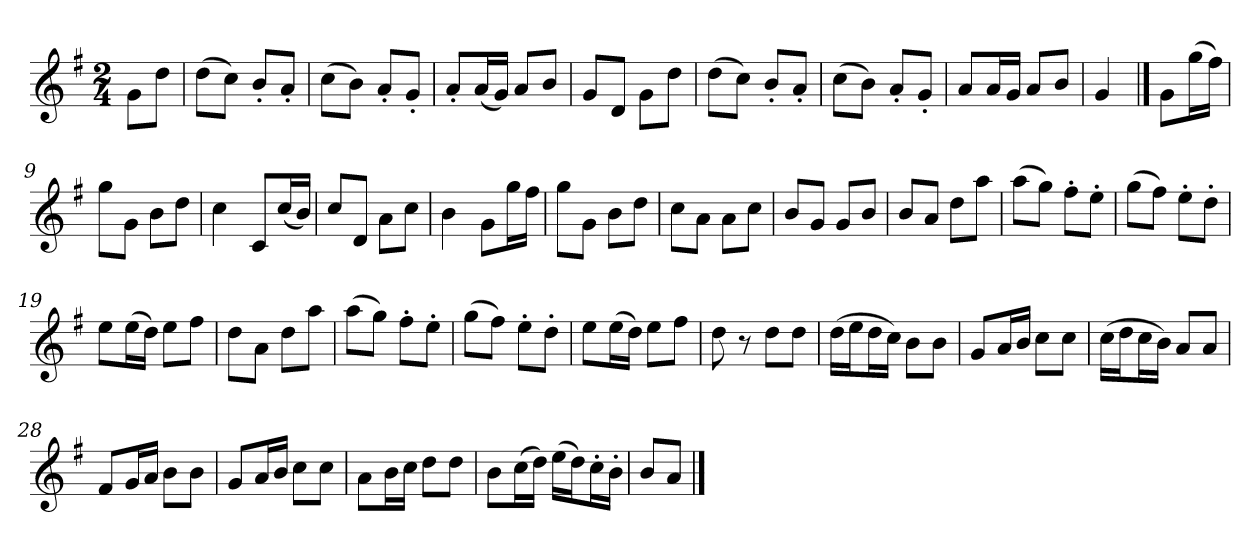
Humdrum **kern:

**kern
*part1
*staff1
*clefG2
*k[f#]
*G:
*M2/4
*MM120
=
8g\L
8dd\J
=1
(8dd\L
8cc\J)
8b'/L
8a'/J
=2
(8cc\L
8b\J)
8a'/L
8g'/J
=3
8a'/L
(16a/L
16g/JJ)
8a/L
8b/J
=4
8g/L
8d/J
8g\L
8dd\J
=5
(8dd\L
8cc\J)
8b'/L
8a'/J
=6
(8cc\L
8b\J)
8a'/L
8g'/J
=7
8a/L
16a/L
16g/JJ
8a/L
8b/J
=8
4g
==
8g\L
(16gg\L
16ff#\JJ)
=9
8gg\L
8g\J
8b\L
8dd\J
=10
4cc
8c/L
(16cc/L
16b/JJ)
=11
8cc/L
8d/J
8a\L
8cc\J
=12
4b
8g\L
16gg\L
16ff#\JJ
=13
8gg\L
8g\J
8b\L
8dd\J
=14
8cc\L
8a\J
8a\L
8cc\J
=15
8b/L
8g/J
8g/L
8b/J
=16
8b/L
8a/J
8dd\L
8aa\J
=17
(8aa\L
8gg\J)
8ff#'\L
8ee'\J
=18
(8gg\L
8ff#\J)
8ee'\L
8dd'\J
=19
8ee\L
(16ee\L
16dd\JJ)
8ee\L
8ff#\J
=20
8dd\L
8a\J
8dd\L
8aa\J
=21
(8aa\L
8gg\J)
8ff#'\L
8ee'\J
=22
(8gg\L
8ff#\J)
8ee'\L
8dd'\J
=23
8ee\L
(16ee\L
16dd\JJ)
8ee\L
8ff#\J
=24
8dd
8r
8dd\L
8dd\J
=25
(16dd\LL
16ee\J
16dd\L
16cc\JJ)
8b\L
8b\J
=26
8g/L
16a/L
16b/JJ
8cc\L
8cc\J
=27
(16cc\LL
16dd\J
16cc\L
16b\JJ)
8a/L
8a/J
=28
8f#/L
16g/L
16a/JJ
8b\L
8b\J
=29
8g/L
16a/L
16b/JJ
8cc\L
8cc\J
=30
8a\L
16b\L
16cc\JJ
8dd\L
8dd\J
=31
8b\L
(16cc\L
16dd\JJ)
(16ee\LL
16dd\J)
16cc'\L
16b'\JJ
=32
8b/L
8a/J
==
*-
